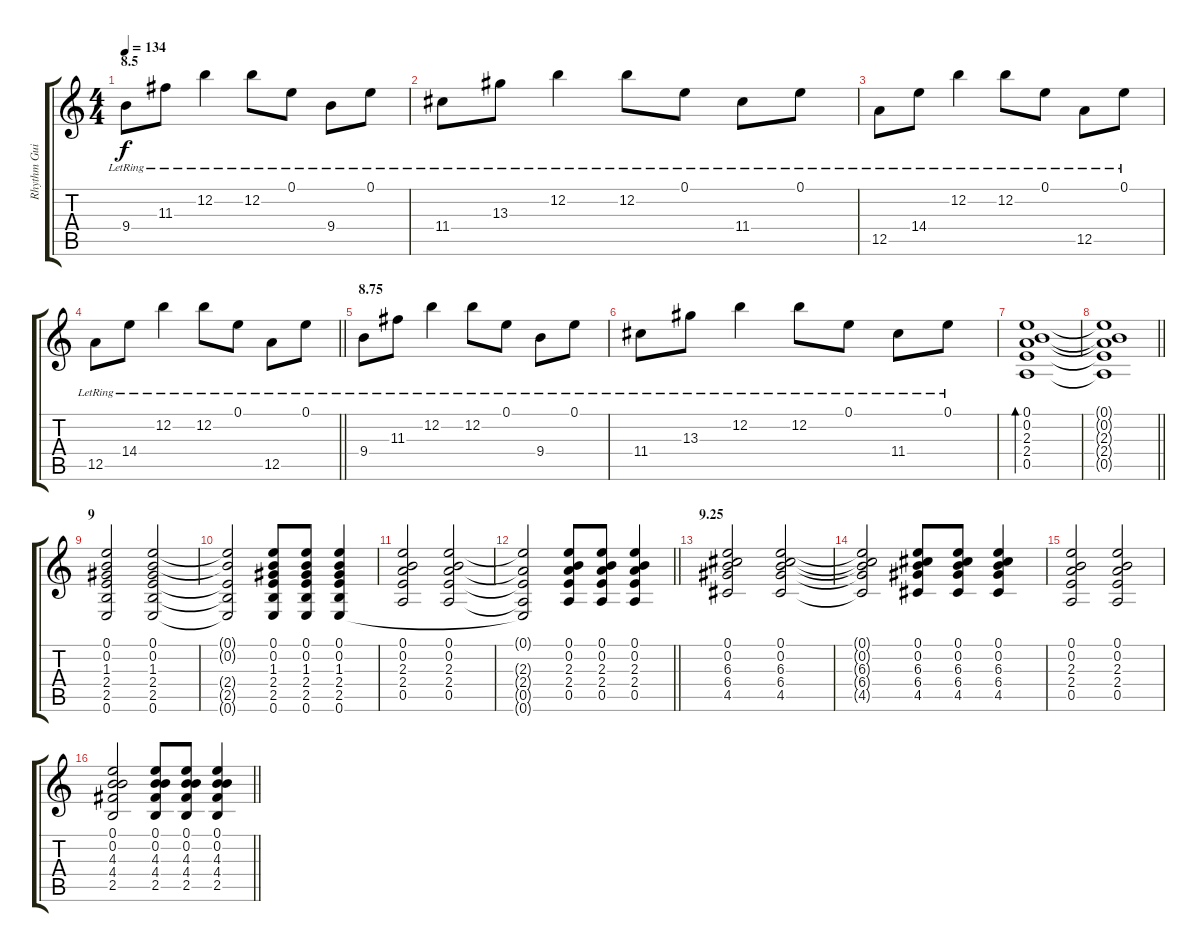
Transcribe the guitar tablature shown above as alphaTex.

\track ("Rhythm Guitar" "Rhythm Gui") {instrument electricguitarjazz}
\staff {score tabs}
\tuning (E4 B3 G3 D3 A2 E2) {hide}
\ts (4 4)
\section ("" "8.5")
\tempo 134
\clef g2
\ks c
9.4{lr}.8{dy f} 11.3{lr}.8 12.2{lr}.4 12.2{lr}.8 0.1{lr}.8 9.4{lr}.8 0.1{lr}.8 |
11.4{lr}.8 13.3{lr}.8 12.2{lr}.4 12.2{lr}.8 0.1{lr}.8 11.4{lr}.8 0.1{lr}.8 |
12.5{lr}.8 14.4{lr}.8 12.2{lr}.4 12.2{lr}.8 0.1{lr}.8 12.5{lr}.8 0.1{lr}.8 |
\barLineRight lightlight
12.5{lr}.8 14.4{lr}.8 12.2{lr}.4 12.2{lr}.8 0.1{lr}.8 12.5{lr}.8 0.1{lr}.8 |
\section ("" "8.75")
9.4{lr}.8 11.3{lr}.8 12.2{lr}.4 12.2{lr}.8 0.1{lr}.8 9.4{lr}.8 0.1{lr}.8 |
11.4{lr}.8 13.3{lr}.8 12.2{lr}.4 12.2{lr}.8 0.1{lr}.8 11.4{lr}.8 0.1{lr}.8 |
(0.1 0.2 2.3 2.4 0.5).1{bd 60} |
\barLineRight lightlight
(0.1{t} 0.2{t} 2.3{t} 2.4{t} 0.5{t}).1 |
\section ("" "9")
(0.1 0.2 1.3 2.4 2.5 0.6).2{volume 10 instrument distortionguitar} (0.1 0.2 1.3 2.4 2.5 0.6).2 |
(0.1{t} 0.2{t} 2.4{t} 2.5{t} 0.6{t}).2 (0.1 0.2 1.3 2.4 2.5 0.6).8 (0.1 0.2 1.3 2.4 2.5 0.6).8 (0.1 0.2 1.3 2.4 2.5 0.6).4 |
(0.1 0.2 2.3 2.4 0.5).2 (0.1 0.2 2.3 2.4 0.5).2 |
\barLineRight lightlight
(0.1{t} 2.3{t} 2.4{t} 0.5{t} 0.6{t}).2 (0.1 0.2 2.3 2.4 0.5).8 (0.1 0.2 2.3 2.4 0.5).8 (0.1 0.2 2.3 2.4 0.5).4 |
\section ("" "9.25")
(0.1 0.2 6.3 6.4 4.5).2 (0.1 0.2 6.3 6.4 4.5).2 |
(0.1{t} 0.2{t} 6.3{t} 6.4{t} 4.5{t}).2 (0.1 0.2 6.3 6.4 4.5).8 (0.1 0.2 6.3 6.4 4.5).8 (0.1 0.2 6.3 6.4 4.5).4 |
(0.1 0.2 2.3 2.4 0.5).2 (0.1 0.2 2.3 2.4 0.5).2 |
\barLineRight lightlight
(0.1 0.2 4.3 4.4 2.5).2 (0.1 0.2 4.3 4.4 2.5).8 (0.1 0.2 4.3 4.4 2.5).8 (0.1 0.2 4.3 4.4 2.5).4
